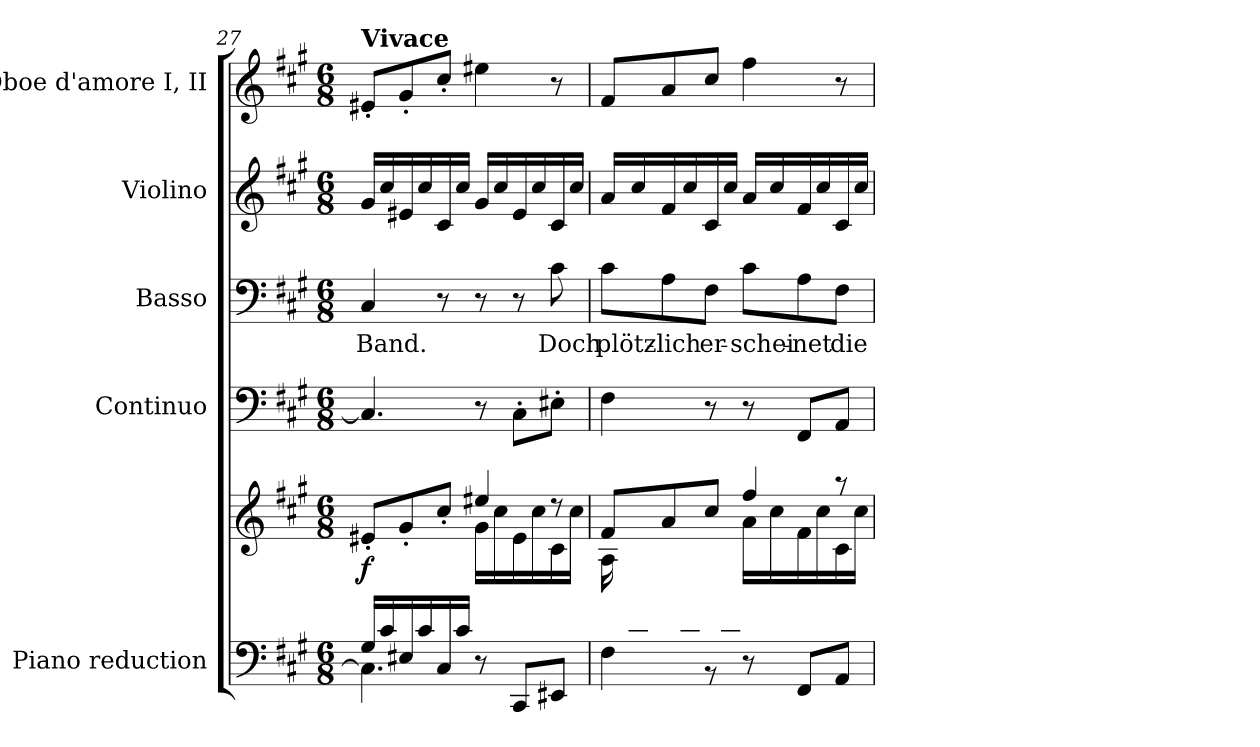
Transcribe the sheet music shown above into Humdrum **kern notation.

**kern	**kern	**dynam	**kern	**kern	**text	**kern	**kern
*part5	*part5	*part5	*part4	*part3	*part3	*part2	*part1
*staff6	*staff5	*staff5/6	*staff4	*staff3	*staff3	*staff2	*staff1
*I"Piano reduction	*	*	*I"Continuo	*I"Basso	*	*I"Violino	*I"Oboe d'amore I, II
*I'Pno	*	*	*	*	*	*I'Vln	*I'Ob
!!LO:PB:g=z
*clefF4	*clefG2	*	*clefF4	*clefF4	*	*clefG2	*clefG2
*k[f#c#g#]	*k[f#c#g#]	*	*k[f#c#g#]	*k[f#c#g#]	*	*k[f#c#g#]	*k[f#c#g#]
*M6/8	*M6/8	*	*M6/8	*M6/8	*	*M6/8	*M6/8
=27	=27	=27	=27	=27	=27	=27	=27
*^	*^	*	*	*	*	*	*
!	!	!	!	!	!	!	!	!	!LO:TX:a:B:t=Vivace
!	!	!	!	!LO:DY:b	!	!	!LO:LY:b	!	!
16G#/LL	4.C#\]	8e#X'/L	4.ryy	f	4.C#/]	4C#/	Band.	16g#/LL	8e#X'/L
16c#/	.	.	.	.	.	.	.	16cc#/	.
16E#X/	.	8g#'/	.	.	.	.	.	16e#X/	8g#'/
16c#/	.	.	.	.	.	.	.	16cc#/	.
16C#/	.	8cc#'/J	.	.	.	8r	.	16c#/	8cc#'/J
16c#/JJ	.	.	.	.	.	.	.	16cc#/JJ	.
8r	4.ryy	4ee#X/	16g#\LL	.	8r	8r	.	16g#/LL	4ee#X\
.	.	.	16cc#\	.	.	.	.	16cc#/	.
8CC#/L	.	.	16e#\	.	8C#'\L	8r	.	16e#/	.
.	.	.	16cc#\	.	.	.	.	16cc#/	.
!	!	!	!	!	!	!	!LO:LY:b	!	!
8EE#X/J	.	8rdd	16c#\	.	8E#X'\J	8c#\	Doch	16c#/	8r
.	.	.	16cc#\JJ	.	.	.	.	16cc#/JJ	.
=28	=28	=28	=28	=28	=28	=28	=28	=28	=28
*	*	*	*^	*	*	*	*	*	*
!	!	!	!	!	!	!	!	!LO:LY:b	!	!
16ryy	4F#\	8f#/L	4.ryy	16A\LL	.	4F#\	8c#\L	plötz-	16a/LL	8f#/L
16c#/	.	.	.	2ryy	.	.	.	.	16cc#/	.
!	!	!	!	!	!	!	!	!LO:LY:b	!	!
16F#/	.	8a/	.	.	.	.	8A\	-lich	16f#/	8a/
16c#/	.	.	.	.	.	.	.	.	16cc#/	.
!	!	!	!	!	!	!	!	!LO:LY:b	!	!
16C#/	8rBB	8cc#/J	.	.	.	8r	8F#\J	er-	16c#/	8cc#/J
16c#/JJ	.	.	.	.	.	.	.	.	16cc#/JJ	.
!	!	!	!	!	!	!	!	!LO:LY:b	!	!
8r	4.ryy	4ff#/	16a\LL	.	.	8r	8c#\L	-schei-	16a/LL	4ff#\
.	.	.	16cc#\	.	.	.	.	.	16cc#/	.
!	!	!	!	!	!	!	!	!LO:LY:b	!	!
8FF#/L	.	.	16f#\	.	.	8FF#/L	8A\	-net	16f#/	.
.	.	.	16cc#\	8.ryy	.	.	.	.	16cc#/	.
!	!	!	!	!	!	!	!	!LO:LY:b	!	!
8AA/J	.	8r	16c#\	.	.	8AA/J	8F#\J	die	16c#/	8r
.	.	.	16cc#\JJ	.	.	.	.	.	16cc#/JJ	.
*v	*v	*	*	*	*	*	*	*	*	*
*	*v	*v	*v	*	*	*	*	*	*
=	=	=	=	=	=	=	=
*-	*-	*-	*-	*-	*-	*-	*-
